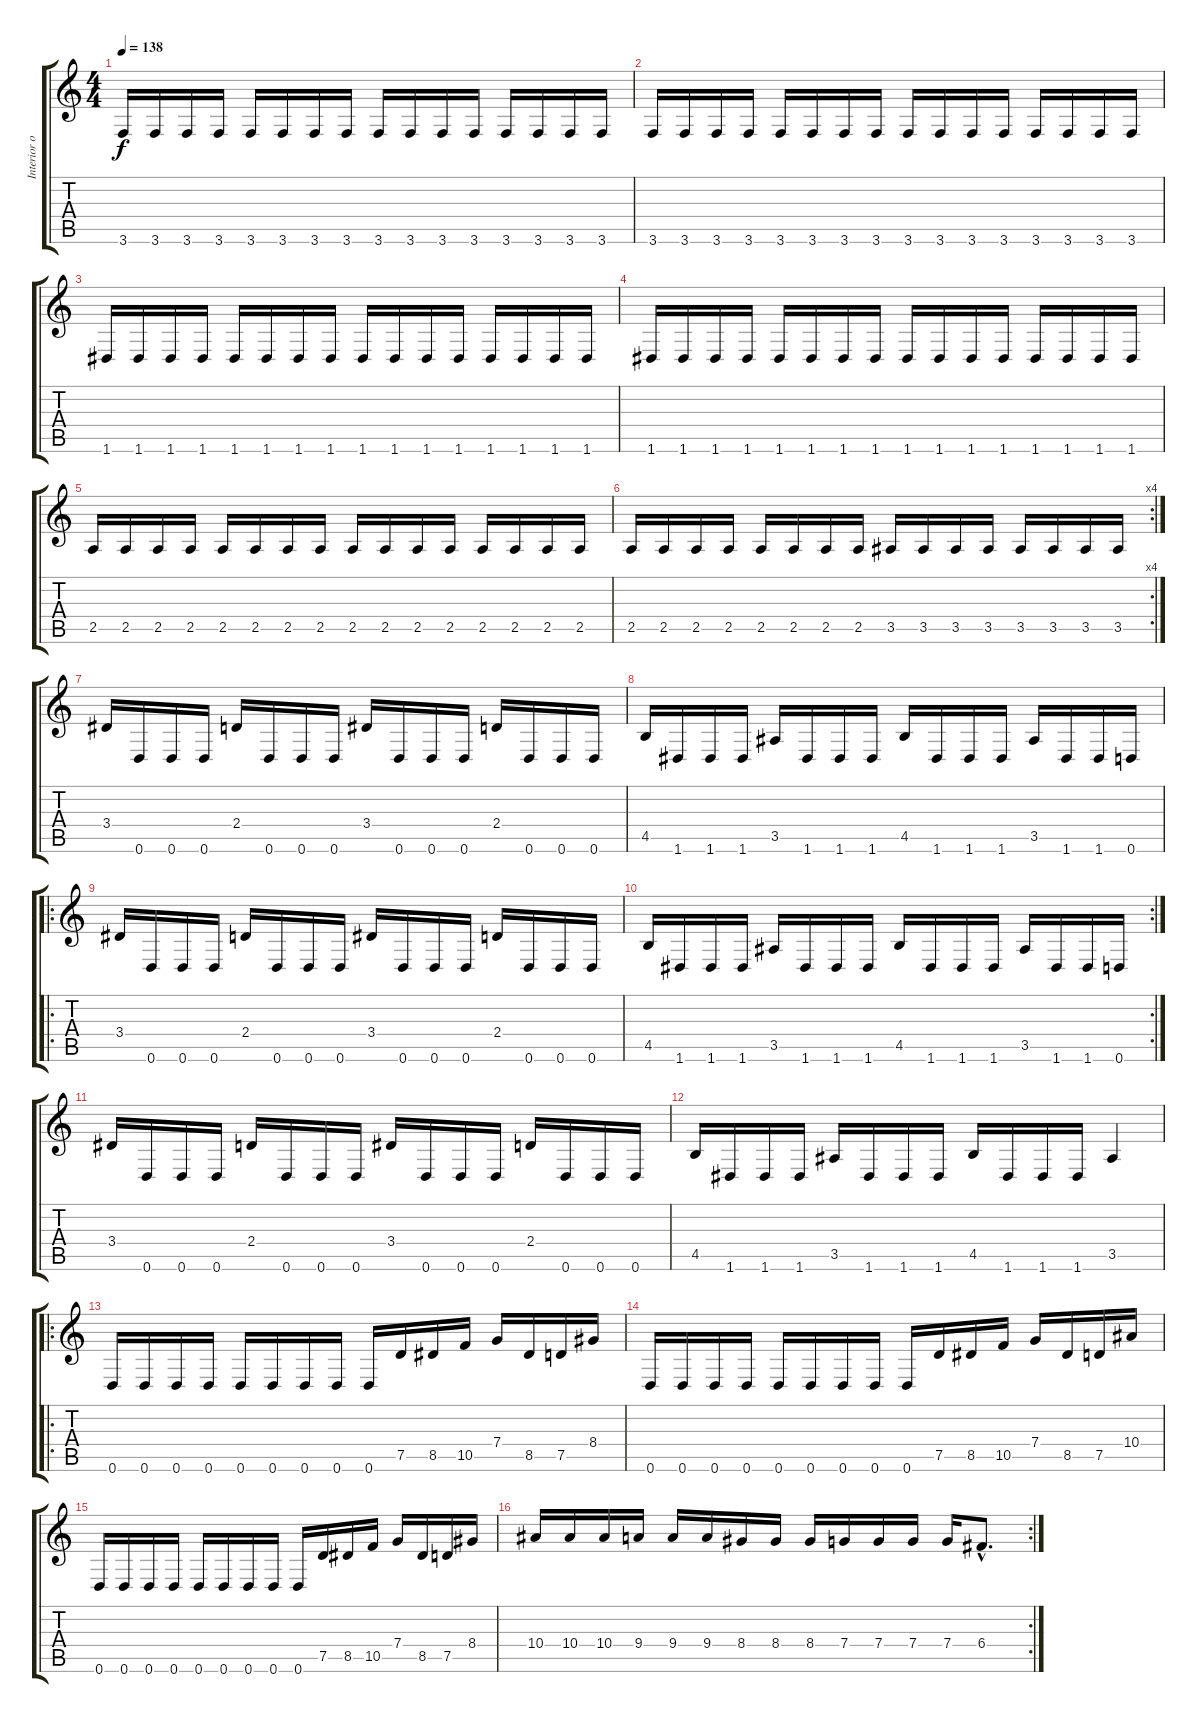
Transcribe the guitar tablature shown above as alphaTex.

\track ("Interior of life" "Interior o") {instrument distortionguitar}
\staff {score tabs}
\tuning (D4 A3 F3 C3 G2 D2) {hide}
\ts (4 4)
\tempo 138
\clef g2
\ks c
3.6.16{dy f} 3.6.16 3.6.16 3.6.16 3.6.16 3.6.16 3.6.16 3.6.16 3.6.16 3.6.16 3.6.16 3.6.16 3.6.16 3.6.16 3.6.16 3.6.16 |
3.6.16 3.6.16 3.6.16 3.6.16 3.6.16 3.6.16 3.6.16 3.6.16 3.6.16 3.6.16 3.6.16 3.6.16 3.6.16 3.6.16 3.6.16 3.6.16 |
1.6.16 1.6.16 1.6.16 1.6.16 1.6.16 1.6.16 1.6.16 1.6.16 1.6.16 1.6.16 1.6.16 1.6.16 1.6.16 1.6.16 1.6.16 1.6.16 |
1.6.16 1.6.16 1.6.16 1.6.16 1.6.16 1.6.16 1.6.16 1.6.16 1.6.16 1.6.16 1.6.16 1.6.16 1.6.16 1.6.16 1.6.16 1.6.16 |
2.5.16 2.5.16 2.5.16 2.5.16 2.5.16 2.5.16 2.5.16 2.5.16 2.5.16 2.5.16 2.5.16 2.5.16 2.5.16 2.5.16 2.5.16 2.5.16 |
\rc 4
2.5.16 2.5.16 2.5.16 2.5.16 2.5.16 2.5.16 2.5.16 2.5.16 3.5.16 3.5.16 3.5.16 3.5.16 3.5.16 3.5.16 3.5.16 3.5.16 |
3.4.16 0.6.16 0.6.16 0.6.16 2.4.16 0.6.16 0.6.16 0.6.16 3.4.16 0.6.16 0.6.16 0.6.16 2.4.16 0.6.16 0.6.16 0.6.16 |
4.5.16 1.6.16 1.6.16 1.6.16 3.5.16 1.6.16 1.6.16 1.6.16 4.5.16 1.6.16 1.6.16 1.6.16 3.5.16 1.6.16 1.6.16 0.6.16 |
\ro
3.4.16 0.6.16 0.6.16 0.6.16 2.4.16 0.6.16 0.6.16 0.6.16 3.4.16 0.6.16 0.6.16 0.6.16 2.4.16 0.6.16 0.6.16 0.6.16 |
\rc 2
4.5.16 1.6.16 1.6.16 1.6.16 3.5.16 1.6.16 1.6.16 1.6.16 4.5.16 1.6.16 1.6.16 1.6.16 3.5.16 1.6.16 1.6.16 0.6.16 |
3.4.16 0.6.16 0.6.16 0.6.16 2.4.16 0.6.16 0.6.16 0.6.16 3.4.16 0.6.16 0.6.16 0.6.16 2.4.16 0.6.16 0.6.16 0.6.16 |
4.5.16 1.6.16 1.6.16 1.6.16 3.5.16 1.6.16 1.6.16 1.6.16 4.5.16 1.6.16 1.6.16 1.6.16 3.5.4 |
\ro
0.6.16 0.6.16 0.6.16 0.6.16 0.6.16 0.6.16 0.6.16 0.6.16 0.6.16 7.5.16 8.5.16 10.5.16 7.4.16 8.5.16 7.5.16 8.4.16 |
0.6.16 0.6.16 0.6.16 0.6.16 0.6.16 0.6.16 0.6.16 0.6.16 0.6.16 7.5.16 8.5.16 10.5.16 7.4.16 8.5.16 7.5.16 10.4.16 |
0.6.16 0.6.16 0.6.16 0.6.16 0.6.16 0.6.16 0.6.16 0.6.16 0.6.16 7.5.16 8.5.16 10.5.16 7.4.16 8.5.16 7.5.16 8.4.16 |
\rc 2
10.4.16 10.4.16 10.4.16 9.4.16 9.4.16 9.4.16 8.4.16 8.4.16 8.4.16 7.4.16 7.4.16 7.4.16 7.4.16 6.4{hac}.8{d}
